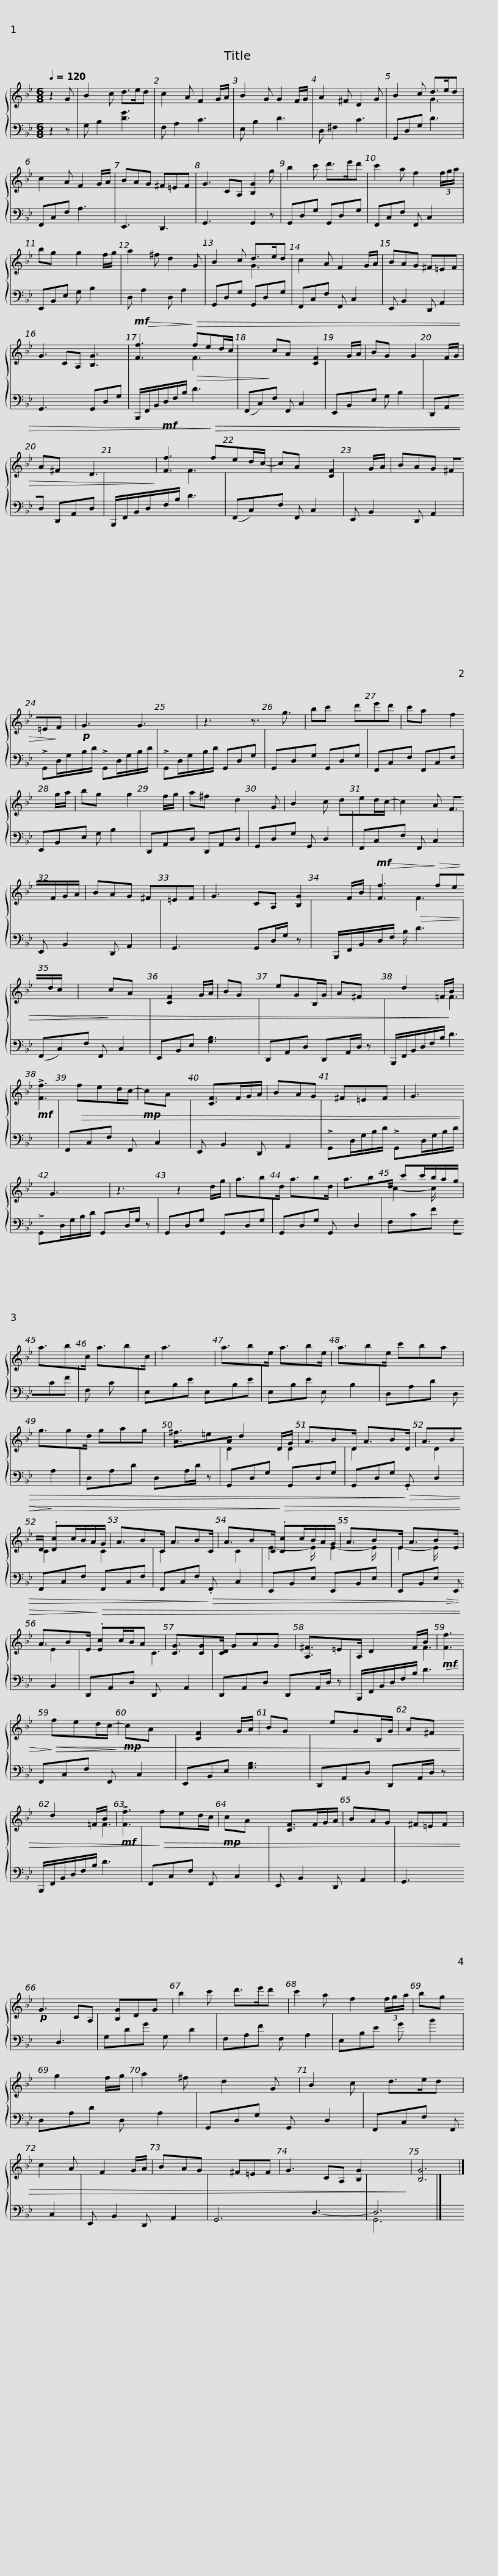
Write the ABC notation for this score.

X:1
%%score { ( 1 3 ) | ( 2 4 ) }
L:1/8
Q:1/4=120
M:6/8
I:linebreak $
K:Bb
V:1 treble
V:3 treble
V:2 bass
V:4 bass
V:1
 z2 G | B2 c d>ed | c2 A F2 G/A/ | B2 G G2 F/G/ | A2 ^F D2 G | %5
 B2 c d>ed |$ c2 A F2 G/A/ | BAG ^F=EF | G3 CA, [B,G]2 g | b2 c' d'>e'd' | %10
 c'2 a f2 (3f/g/a/ |$ bg x g2 f/g/ | a2 ^f d2 G | B2 c d>ed | c2 A F2 G/A/ | %15
 BAG ^F=EF |$ G3 CA, [B,G]3 |!mf!!>(! [Ff]3!>)!!>(!!>(! fed/c/- | x2!>)! cA x [CF]2 G/A/ | BG x G2 F/G/ | %20
 A^F x D3!>)! |$!mf! [Ff]3!>)!!>(!!>(! fed/c/- | cA x [CF]2 G/A/ | BAG ^F=E!>)!F |!p! G3 G3 |$ %25
 z3 z3/2 g3/2 | bc' x d'e'd' | c'a x f2 g/a/ | bg x g2 f/g/ | a^f x d2 G |$ %30
 B2 c ded/c/- | c2 A F>FG/A/ | BAG ^F=EF | G3 CA, [B,G]2 F/B/ |$!mf!!>(! [Ff]3!>)!!>(! fed/c/- x/ | x3/2!>)! %35
 cA x [CF]2 G/A/ | BG x eGB,/G/ | A^F x d2 =F/B/ |$!mf! !>![Ff]3!>(! fed/c/- |!mp! cA x [CF]>FG/A/ | %40
 BAG ^F=EF | G3 G3 |$ z3 z2 d/g/ | a3/2bd/ a3/2bd/ | a3/2bd/ c'c'/b/a/g/ | %45
 a3/2bc/ a3/2bc/ |$ a3 | a3/2be/ a3/2be/ | a3/2be/ c'ba | g3/2gd/ gag | %50
 [A^f]3/2=eA/ d2 D/G/ |$ A3/2BD/ A3/2BD/ | A3/2BD/!>)! .[Dc]c/B/A/G/ | A3/2BC/ A3/2BC/ |$ A3/2BC/!>)!!>(! .[Cc]c/B/A/G/ | %55
 A3/2BE/ A3/2BE/ | A3/2BE/!>)!!>(! .[Ec]c/B/A | [CG]3/2[CG][CD]/ GAG |$ [A,^F]3/2=EA,/ D2 F/B/ |!mf!!>(! [Ff]3!>)!!>(!!>(! fed/c/-!>)! | %60
!mp! cA x [CF]2 G/A/ | BG x eGB,/G/ |$ A^F x d2 =F/B/ |!mf! !>![Ff]3!>)!!>(! fed/c/ |!mp! cA x [CF]>FG/A/ | %65
 BAG ^F=EF |$!p! G3 CA, [B,G]DG | b2 c' d'>e'd' | c'2 a f2 (3f/g/a/ | bg x g2 f/g/ | %70
 a2 ^f d2 G |$ B2 c d>ed | c2 A F2 G/A/ | BAG ^F=EF | G3 CA, [B,G]2- x2!>)! | %75
 [B,G]6 |] %76
V:2
 z2 z | G, B,2 [DG]3 | F, A,2 C3 | E, B,2 D3 | D, ^F,2 C3 | %5
 G,,D,G, D3 |$ F,,C,F, A,3 | E,,3 D,,3 | G,,3- x2 G,,2 z | G,,D,G, G,,D,G, | %10
 F,,C,F, F,, C,2 |$ E,,B,,E, G, B,2 | D, A,2 D, A,2 | G,,D,G, G,,D,G, | F,,C,F, F,, C,2 | %15
 E,, B,,2 D,, A,,2 |$ G,,3 x2 G,,D,G, | B,,,/F,,/B,,/D,/F,/B,/ D3 | (F,,C,)F, F,, C,2 | E,,B,,E, G, B,2 | %20
 D,,A,,D, D,,A,,D, |$ B,,,/F,,/B,,/D,/F,/B,/ D3 | (F,,C,)F, F,, C,2 | E,, B,,2 D,, A,,2 | !>!G,,D,/G,/B,/D/ !>!G,,D,/G,/B,/D/ |$ %25
 !>!G,,D,/G,/B,/D/ G,,D,G, | G,,D,G, G,,D,G, | F,,C,F, F,,C,F, | E,,B,,E, G, B,2 | D,,A,,D, D,,A,,D, |$ %30
 G,,D,G, G,, D,2 | F,,C,F, F,, C,2 | E,, B,,2 D,, A,,2 | G,,3 x2 G,,D,/G,/ z |$ x/ B,,,/F,,/B,,/D,/F,/ B,/ D3 | %35
 (F,,C,)F, F,, C,2 | E,,B,,E, [G,B,]3 | D,,A,,D, D,,A,,/D,/ z |$ B,,,/F,,/B,,/D,/F,/B,/ D3 | F,,C,F, F,, C,2 | %40
 E,, B,,2 D,, A,,2 | !>!G,,D,/G,/B,/D/ !>!G,,D,/G,/B,/D/ |$ !>!G,,D,/G,/B,/D/ G,,D,/G,/ z | G,,D,G, G,,D,G, | G,,D,G, G,, D,2 | %45
 F,CF F,CF |$ F, C x | E,B,E E,B,E | E,B,E E, B,2 | D,A,D D, A,2 | %50
 D,A,D D,A,/D/ z |$ G,,D,G, G,,D,G, | G,,D,G,!>)!!>(! .G,, D,2 | F,,C,F, F,,C,F, |$ F,,C,F,!>)!!>(! .F,, C,2 | %55
 E,,B,,E, E,,B,,E, | E,,B,,E,!>)!!>(! E,, B,,2 | D,,A,,D, D,, A,,2 |$ D,,A,,D, D,,A,,/D,/ z | B,,,/F,,/B,,/D,/F,/B,/ D3 | %60
 F,,C,F, F,, C,2 | E,,B,,E, [G,B,]3 |$ D,,A,,D, D,,A,,/D,/ z | B,,,/F,,/B,,/D,/F,/B,/ D3 | F,,C,F, F,, C,2 | %65
 E,, B,,2 D,, A,,2 |$ G,,3 x2 D,3 | G,DG G, D2 | F,A,F F, A,2 | E,B,E G B2 | %70
 D,A,D D, A,2 |$ G,,D,G, G,, D,2 | F,,C,F, F,, C,2 | E,, B,,2 D,, A,,2 | G,,6- D,3- | %75
 D,6 |] %76
V:3
 x3 | x6 | x6 | x6 | x6 | %5
 x3 G3 |$ x6 | x6 | x8 | x6 | %10
 x6 |$ x6 | x6 | x3 G3 | x6 | %15
 x6 |$ x8 | x3 F3 | x6 | x6 | %20
 x6 |$ x3 F3 | x6 | x6 | x6 |$ %25
 x6 | x6 | x6 | x6 | x6 |$ %30
 x6 | x6 | x6 | x8 |$ x7/2!>(! F3 | %35
 x6 | x6 | x6 |$ x3!>)! F3 | x6 | %40
 x6 | x6 |$ x6 | x6 | x6 | %45
 c2- c/ x7/2 |$ x3 | x6 | x6 | x6 | %50
 x6 |$ D2 x D2 x | D2 x2 D2 | C2 x C2 x |$ C2 x2 C2 | %55
 E2- E/ x/ E2- E/ x/ | E2- E/ x3/2 E2 | x3 C3 |$ x6 | x3 F3 | %60
 x6 | x6 |$ x6 | x3 F3 | x6 | %65
 x6 |$ x8 | x6 | x6 | x6 | %70
 x6 |$ x6 | x6 | x6 | x9 | %75
 x6 |] %76
V:4
 x3 | x6 | x6 | x6 | x6 | %5
 x6 |$ x6 | x6 | x8 | x6 | %10
 x6 |$ x6 | x6 | x6 | x6 | %15
 x6 |$ x8 | x6 | x6 | x6 | %20
 x6 |$ x6 | x6 | x6 | x6 |$ %25
 x6 | x6 | x6 | x6 | x6 |$ %30
 x6 | x6 | x6 | x8 |$ x13/2 | %35
 x6 | x6 | x6 |$ x6 | x6 | %40
 x6 | x6 |$ x6 | x6 | x6 | %45
 x6 |$ x3 | x6 | x6 | x6 | %50
 x6 |$ x6 | x6 | x6 |$ x6 | %55
 x6 | x6 | x6 |$ x6 | x6 | %60
 x6 | x6 |$ x6 | x6 | x6 | %65
 x6 |$ x8 | x6 | x6 | x6 | %70
 x6 |$ x6 | x6 | x6 | x9 | %75
 G,,6 |] %76
